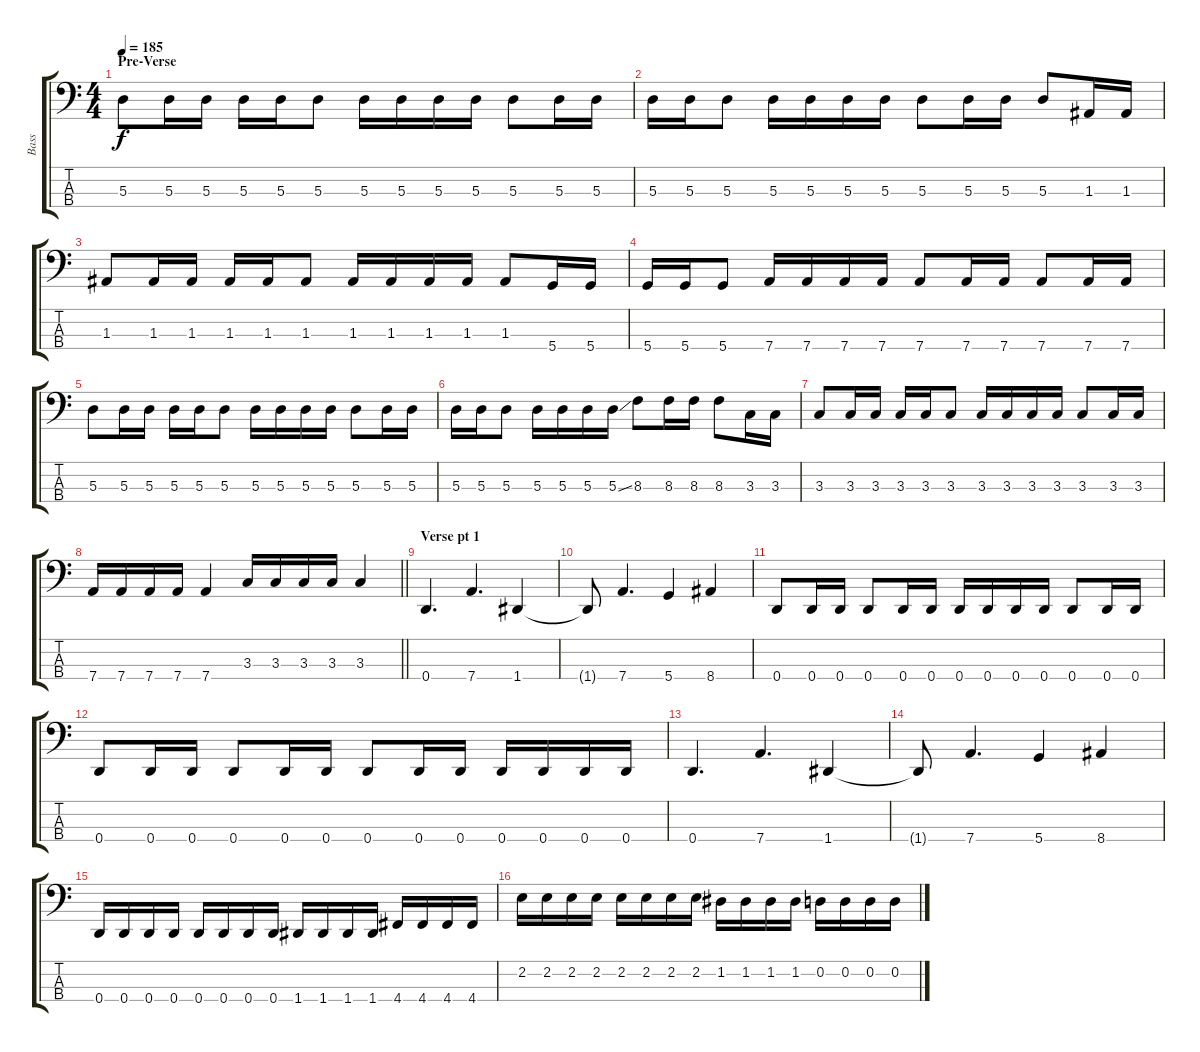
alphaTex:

\track ("Bass" "Bass") {instrument electricbassfinger}
\staff {score tabs}
\tuning (G2 D2 A1 D1) {hide}
\ts (4 4)
\section ("" "Pre-Verse")
\tempo 185
\clef f4
\ks c
5.3.8{dy f} 5.3.16 5.3.16 5.3.16 5.3.16 5.3.8 5.3.16 5.3.16 5.3.16 5.3.16 5.3.8 5.3.16 5.3.16 |
5.3.16 5.3.16 5.3.8 5.3.16 5.3.16 5.3.16 5.3.16 5.3.8 5.3.16 5.3.16 5.3.8 1.3.16 1.3.16 |
1.3.8 1.3.16 1.3.16 1.3.16 1.3.16 1.3.8 1.3.16 1.3.16 1.3.16 1.3.16 1.3.8 5.4.16 5.4.16 |
5.4.16 5.4.16 5.4.8 7.4.16 7.4.16 7.4.16 7.4.16 7.4.8 7.4.16 7.4.16 7.4.8 7.4.16 7.4.16 |
5.3.8 5.3.16 5.3.16 5.3.16 5.3.16 5.3.8 5.3.16 5.3.16 5.3.16 5.3.16 5.3.8 5.3.16 5.3.16 |
5.3.16 5.3.16 5.3.8 5.3.16 5.3.16 5.3.16 5.3{ss}.16 8.3.8 8.3.16 8.3.16 8.3.8 3.3.16 3.3.16 |
3.3.8 3.3.16 3.3.16 3.3.16 3.3.16 3.3.8 3.3.16 3.3.16 3.3.16 3.3.16 3.3.8 3.3.16 3.3.16 |
\barLineRight lightlight
7.4.16 7.4.16 7.4.16 7.4.16 7.4.4 3.3.16 3.3.16 3.3.16 3.3.16 3.3.4 |
\section ("" "Verse pt 1")
0.4.4{d} 7.4.4{d} 1.4.4 |
1.4{t}.8 7.4.4{d} 5.4.4 8.4.4 |
0.4.8 0.4.16 0.4.16 0.4.8 0.4.16 0.4.16 0.4.16 0.4.16 0.4.16 0.4.16 0.4.8 0.4.16 0.4.16 |
0.4.8 0.4.16 0.4.16 0.4.8 0.4.16 0.4.16 0.4.8 0.4.16 0.4.16 0.4.16 0.4.16 0.4.16 0.4.16 |
0.4.4{d} 7.4.4{d} 1.4.4 |
1.4{t}.8 7.4.4{d} 5.4.4 8.4.4 |
0.4.16 0.4.16 0.4.16 0.4.16 0.4.16 0.4.16 0.4.16 0.4.16 1.4.16 1.4.16 1.4.16 1.4.16 4.4.16 4.4.16 4.4.16 4.4.16 |
2.2.16 2.2.16 2.2.16 2.2.16 2.2.16 2.2.16 2.2.16 2.2.16 1.2.16 1.2.16 1.2.16 1.2.16 0.2.16 0.2.16 0.2.16 0.2.16
